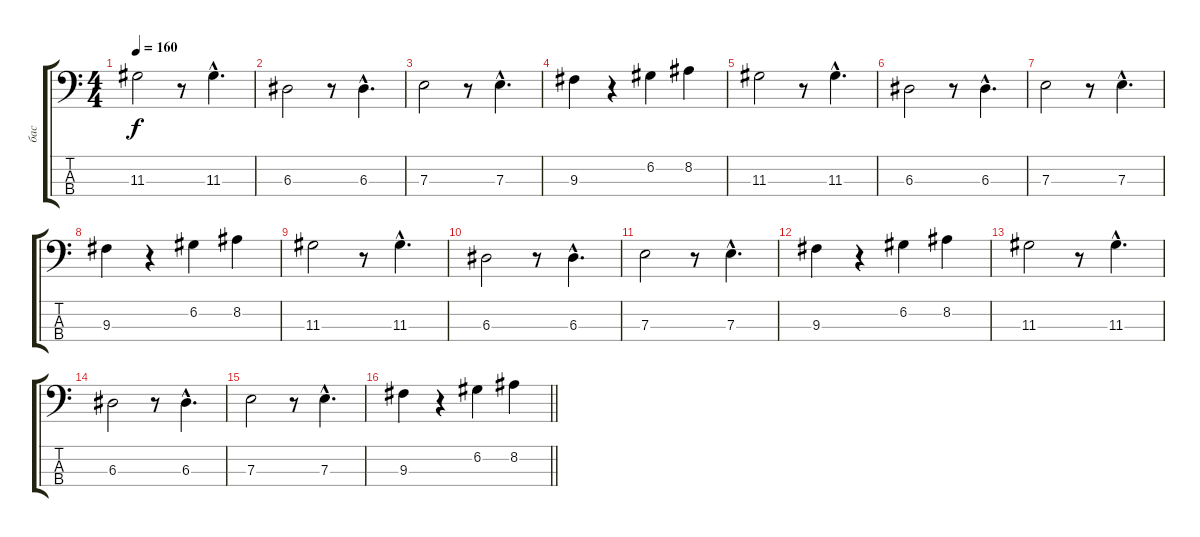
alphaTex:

\track ("бас" "бас") {instrument fretlessbass}
\staff {score tabs}
\tuning (G2 D2 A1 E1) {hide}
\ts (4 4)
\tempo 160
\clef f4
\ks c
11.3.2{dy f instrument fretlessbass} r.8 11.3{hac}.4{d} |
6.3.2 r.8 6.3{hac}.4{d} |
7.3.2 r.8 7.3{hac}.4{d} |
9.3.4 r.4 6.2.4 8.2.4 |
11.3.2 r.8 11.3{hac}.4{d} |
6.3.2 r.8 6.3{hac}.4{d} |
7.3.2 r.8 7.3{hac}.4{d} |
9.3.4 r.4 6.2.4 8.2.4 |
11.3.2 r.8 11.3{hac}.4{d} |
6.3.2 r.8 6.3{hac}.4{d} |
7.3.2 r.8 7.3{hac}.4{d} |
9.3.4 r.4 6.2.4 8.2.4 |
11.3.2 r.8 11.3{hac}.4{d} |
6.3.2 r.8 6.3{hac}.4{d} |
7.3.2 r.8 7.3{hac}.4{d} |
\barLineRight lightlight
9.3.4 r.4 6.2.4 8.2.4
